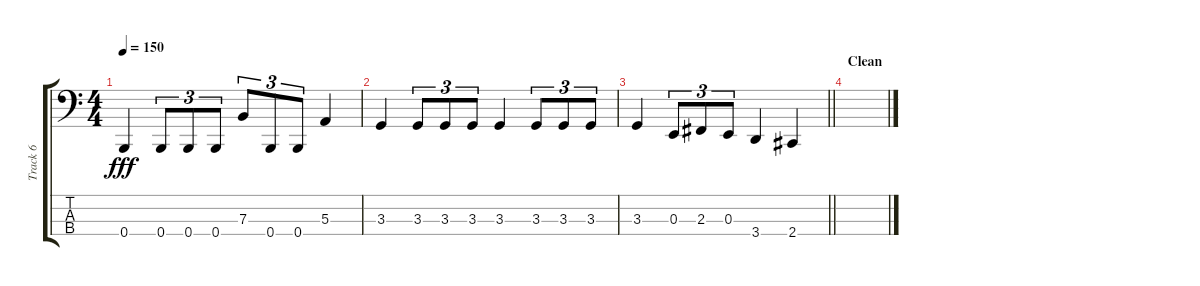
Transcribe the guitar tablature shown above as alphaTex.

\track ("Track 6" "Track 6") {instrument electricbasspick}
\staff {score tabs}
\tuning (D2 A1 E1 B0) {hide}
\ts (4 4)
\tempo 150
\clef f4
\ks c
0.4.4{dy fff} 0.4.8{tu (3 2)} 0.4.8{tu (3 2)} 0.4.8{tu (3 2)} 7.3.8{tu (3 2)} 0.4.8{tu (3 2)} 0.4.8{tu (3 2)} 5.3.4 |
3.3.4 3.3.8{tu (3 2)} 3.3.8{tu (3 2)} 3.3.8{tu (3 2)} 3.3.4 3.3.8{tu (3 2)} 3.3.8{tu (3 2)} 3.3.8{tu (3 2)} |
\barLineRight lightlight
3.3.4 0.3.8{tu (3 2)} 2.3.8{tu (3 2)} 0.3.8{tu (3 2)} 3.4.4 2.4.4 |
\section ("" "Clean")
